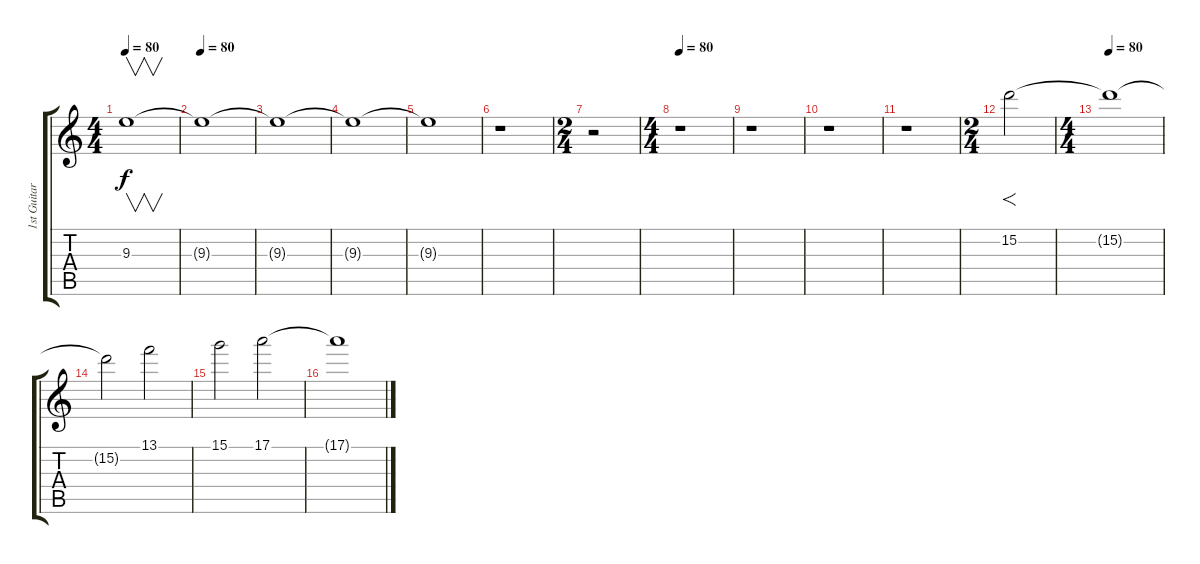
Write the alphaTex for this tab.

\track ("1st Guitar" "1st Guitar") {instrument distortionguitar}
\staff {score tabs}
\tuning (E4 B3 G3 D3 A2 D2) {hide}
\ts (4 4)
\tempo 80
\clef g2
\ks c
9.3.1{v dy f} |
\tempo 80
9.3{t}.1 |
9.3{t}.1{volume 12} |
9.3{t}.1{volume 9} |
9.3{t}.1{volume 5} |
r.1 |
\ts (2 4)
r.2 |
\ts (4 4)
\tempo 80
r.1 |
r.1 |
r.1 |
r.1 |
\ts (2 4)
15.2.2{f volume 11} |
\ts (4 4)
\tempo 80
15.2{t}.1 |
15.2{t}.2 13.1.2 |
15.1.2 17.1.2 |
17.1{t}.1
